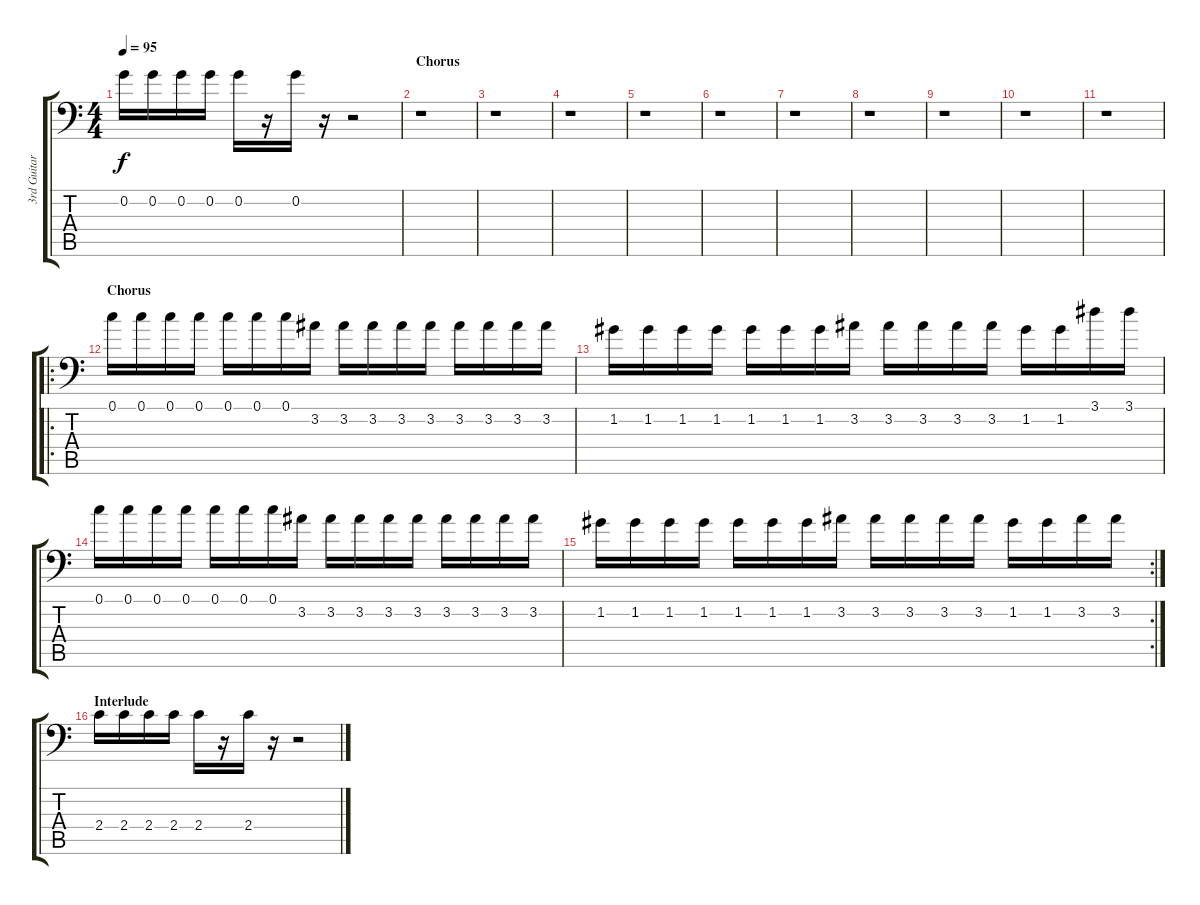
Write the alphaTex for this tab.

\track ("3rd Guitar" "3rd Guitar") {instrument distortionguitar}
\staff {score tabs}
\tuning (C4 G3 Eb3 Bb2 F2 Bb1) {hide}
\ts (4 4)
\tempo 95
\clef f4
\ks c
0.2.16{dy f} 0.2.16 0.2.16 0.2.16 0.2.16 r.16 0.2.16 r.16 r.2 |
\section ("" "Chorus")
r.1 |
r.1 |
r.1 |
r.1 |
r.1 |
r.1 |
r.1 |
r.1 |
r.1 |
r.1 |
\ro
\section ("" "Chorus")
0.1.16{volume 13} 0.1.16 0.1.16 0.1.16 0.1.16 0.1.16 0.1.16 3.2.16 3.2.16 3.2.16 3.2.16 3.2.16 3.2.16 3.2.16 3.2.16 3.2.16 |
1.2.16 1.2.16 1.2.16 1.2.16 1.2.16 1.2.16 1.2.16 3.2.16 3.2.16 3.2.16 3.2.16 3.2.16 1.2.16 1.2.16 3.1.16 3.1.16 |
0.1.16 0.1.16 0.1.16 0.1.16 0.1.16 0.1.16 0.1.16 3.2.16 3.2.16 3.2.16 3.2.16 3.2.16 3.2.16 3.2.16 3.2.16 3.2.16 |
\rc 2
1.2.16 1.2.16 1.2.16 1.2.16 1.2.16 1.2.16 1.2.16 3.2.16 3.2.16 3.2.16 3.2.16 3.2.16 1.2.16 1.2.16 3.2.16 3.2.16 |
\section ("" "Interlude")
2.4.16 2.4.16 2.4.16 2.4.16 2.4.16 r.16 2.4.16 r.16 r.2
